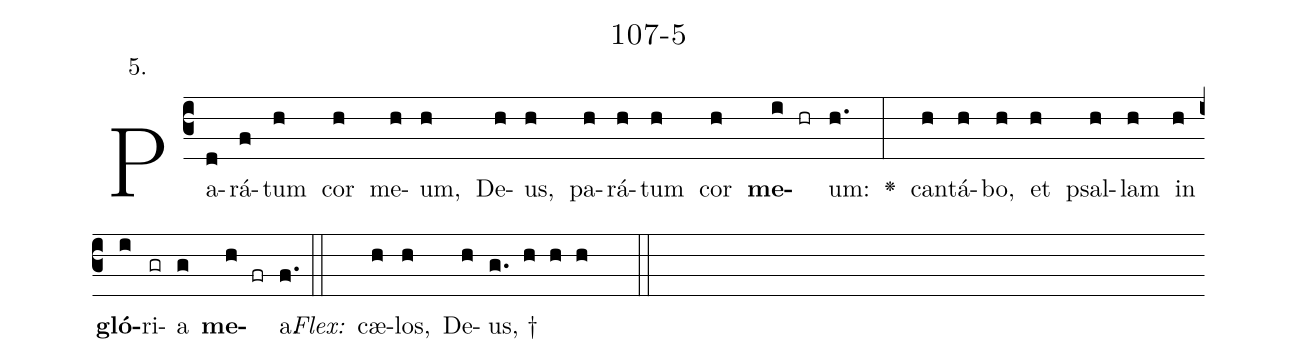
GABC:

name: 107-5;
annotation: 5.;
%%
(c3)Pa(d)rá(f)tum(h) cor(h) me(h)um,(h) De(h)us,(h) pa(h)rá(h)tum(h) cor(h) <b>me</b>(i hr)um:(h.) <v>\greheightstar</v>(:) can(h)tá(h)bo,(h) et(h) psal(h)lam(h) in(h) <b>gló</b>(i)ri(gr)a(g) <b>me</b>(h fr)a.(f.) (::)
<i>Flex:</i>()  cæ(h)los,(h) De(h)us, †(g. h h h  ::)

%E(h) u(h) o(i) u(g) a(h) e.(f.) (::)
